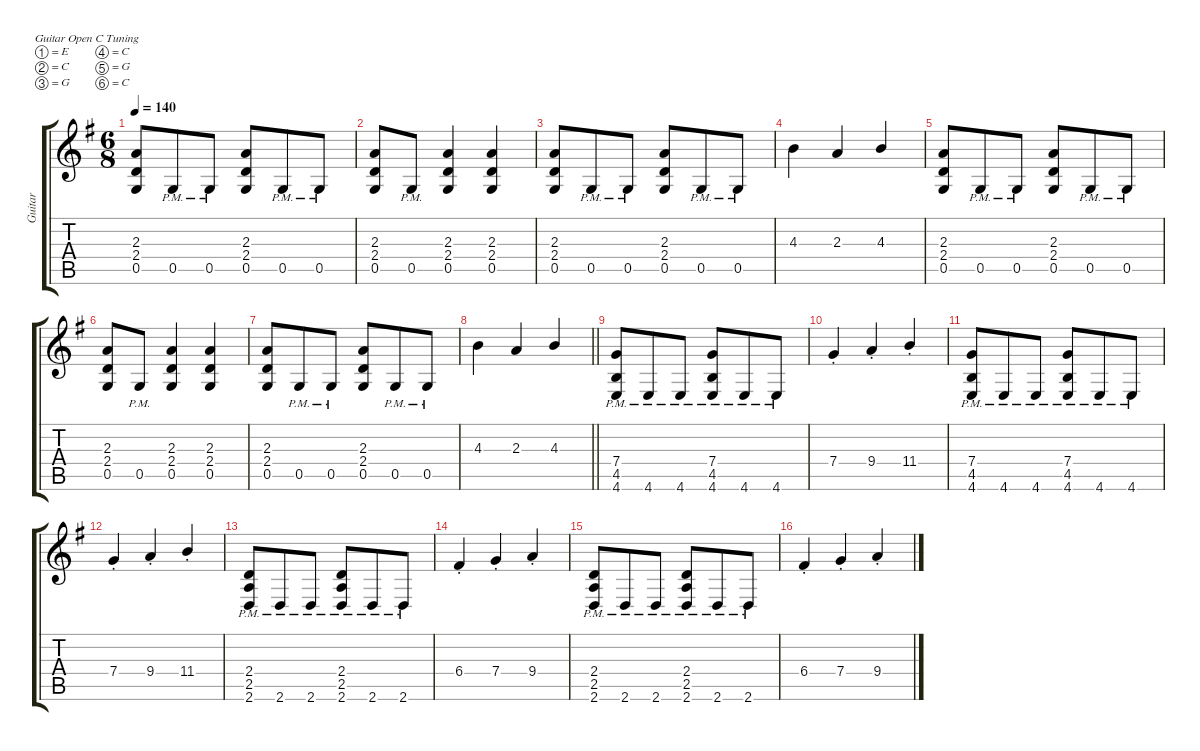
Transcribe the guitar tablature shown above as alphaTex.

\defaultSystemsLayout 8
\hideDynamics
\bracketExtendMode groupsimilarinstruments
\firstSystemTrackNameMode fullname
\otherSystemsTrackNameOrientation horizontal
\track ("Guitar" "s.guit.") {instrument acousticguitarsteel}
\staff {score tabs}
\tuning (E4 C4 G3 C3 G2 C2)
\ts (6 8)
\tempo 140
\clef g2
\ks g
(2.3{acc forcenatural} 2.4{acc forcenatural} 0.5{acc forcenatural}).8{dy f beam Up} 0.5{pm acc forcenatural}.8{beam Up} 0.5{pm acc forcenatural}.8{beam Up} (2.3{acc forcenatural} 2.4{acc forcenatural} 0.5{acc forcenatural}).8{beam Up} 0.5{pm acc forcenatural}.8{beam Up} 0.5{pm acc forcenatural}.8{beam Up} |
(2.3{acc forcenatural} 2.4{acc forcenatural} 0.5{acc forcenatural}).8{beam Up} 0.5{pm acc forcenatural}.8{beam Up} (2.3{acc forcenatural} 2.4{acc forcenatural} 0.5{acc forcenatural}).4{beam Up} (2.3{acc forcenatural} 2.4{acc forcenatural} 0.5{acc forcenatural}).4{beam Up} |
(2.3{acc forcenatural} 2.4{acc forcenatural} 0.5{acc forcenatural}).8{beam Up} 0.5{pm acc forcenatural}.8{beam Up} 0.5{pm acc forcenatural}.8{beam Up} (2.3{acc forcenatural} 2.4{acc forcenatural} 0.5{acc forcenatural}).8{beam Up} 0.5{pm acc forcenatural}.8{beam Up} 0.5{pm acc forcenatural}.8{beam Up} |
4.3{acc forcenatural}.4{beam Down} 2.3{acc forcenatural}.4{beam Up} 4.3{acc forcenatural}.4{beam Up} |
(2.3{acc forcenatural} 2.4{acc forcenatural} 0.5{acc forcenatural}).8{beam Up} 0.5{pm acc forcenatural}.8{beam Up} 0.5{pm acc forcenatural}.8{beam Up} (2.3{acc forcenatural} 2.4{acc forcenatural} 0.5{acc forcenatural}).8{beam Up} 0.5{pm acc forcenatural}.8{beam Up} 0.5{pm acc forcenatural}.8{beam Up} |
(2.3{acc forcenatural} 2.4{acc forcenatural} 0.5{acc forcenatural}).8{beam Up} 0.5{pm acc forcenatural}.8{beam Up} (2.3{acc forcenatural} 2.4{acc forcenatural} 0.5{acc forcenatural}).4{beam Up} (2.3{acc forcenatural} 2.4{acc forcenatural} 0.5{acc forcenatural}).4{beam Up} |
(2.3{acc forcenatural} 2.4{acc forcenatural} 0.5{acc forcenatural}).8{beam Up} 0.5{pm acc forcenatural}.8{beam Up} 0.5{pm acc forcenatural}.8{beam Up} (2.3{acc forcenatural} 2.4{acc forcenatural} 0.5{acc forcenatural}).8{beam Up} 0.5{pm acc forcenatural}.8{beam Up} 0.5{pm acc forcenatural}.8{beam Up} |
\barLineRight lightlight
4.3{acc forcenatural}.4{beam Down} 2.3{acc forcenatural}.4{beam Up} 4.3{acc forcenatural}.4{beam Up} |
(7.4{pm acc forcenatural} 4.5{pm acc forcenatural} 4.6{pm acc forcenatural}).8{beam Up} 4.6{pm acc forcenatural}.8{beam Up} 4.6{pm acc forcenatural}.8{beam Up} (7.4{pm acc forcenatural} 4.5{pm acc forcenatural} 4.6{pm acc forcenatural}).8{beam Up} 4.6{pm acc forcenatural}.8{beam Up} 4.6{pm acc forcenatural}.8{beam Up} |
7.4{st acc forcenatural}.4{beam Up} 9.4{st acc forcenatural}.4{beam Up} 11.4{st acc forcenatural}.4{beam Up} |
(7.4{pm acc forcenatural} 4.5{pm acc forcenatural} 4.6{pm acc forcenatural}).8{beam Up} 4.6{pm acc forcenatural}.8{beam Up} 4.6{pm acc forcenatural}.8{beam Up} (7.4{pm acc forcenatural} 4.5{pm acc forcenatural} 4.6{pm acc forcenatural}).8{beam Up} 4.6{pm acc forcenatural}.8{beam Up} 4.6{pm acc forcenatural}.8{beam Up} |
7.4{st acc forcenatural}.4{beam Up} 9.4{st acc forcenatural}.4{beam Up} 11.4{st acc forcenatural}.4{beam Up} |
(2.4{pm acc forcenatural} 2.5{pm acc forcenatural} 2.6{pm acc forcenatural}).8{beam Up} 2.6{pm acc forcenatural}.8{beam Up} 2.6{pm acc forcenatural}.8{beam Up} (2.4{pm acc forcenatural} 2.5{pm acc forcenatural} 2.6{pm acc forcenatural}).8{beam Up} 2.6{pm acc forcenatural}.8{beam Up} 2.6{pm acc forcenatural}.8{beam Up} |
6.4{st acc #}.4{beam Up} 7.4{st acc forcenatural}.4{beam Up} 9.4{st acc forcenatural}.4{beam Up} |
(2.4{pm acc forcenatural} 2.5{pm acc forcenatural} 2.6{pm acc forcenatural}).8{beam Up} 2.6{pm acc forcenatural}.8{beam Up} 2.6{pm acc forcenatural}.8{beam Up} (2.4{pm acc forcenatural} 2.5{pm acc forcenatural} 2.6{pm acc forcenatural}).8{beam Up} 2.6{pm acc forcenatural}.8{beam Up} 2.6{pm acc forcenatural}.8{beam Up} |
6.4{st acc #}.4{beam Up} 7.4{st acc forcenatural}.4{beam Up} 9.4{st acc forcenatural}.4{beam Up}
